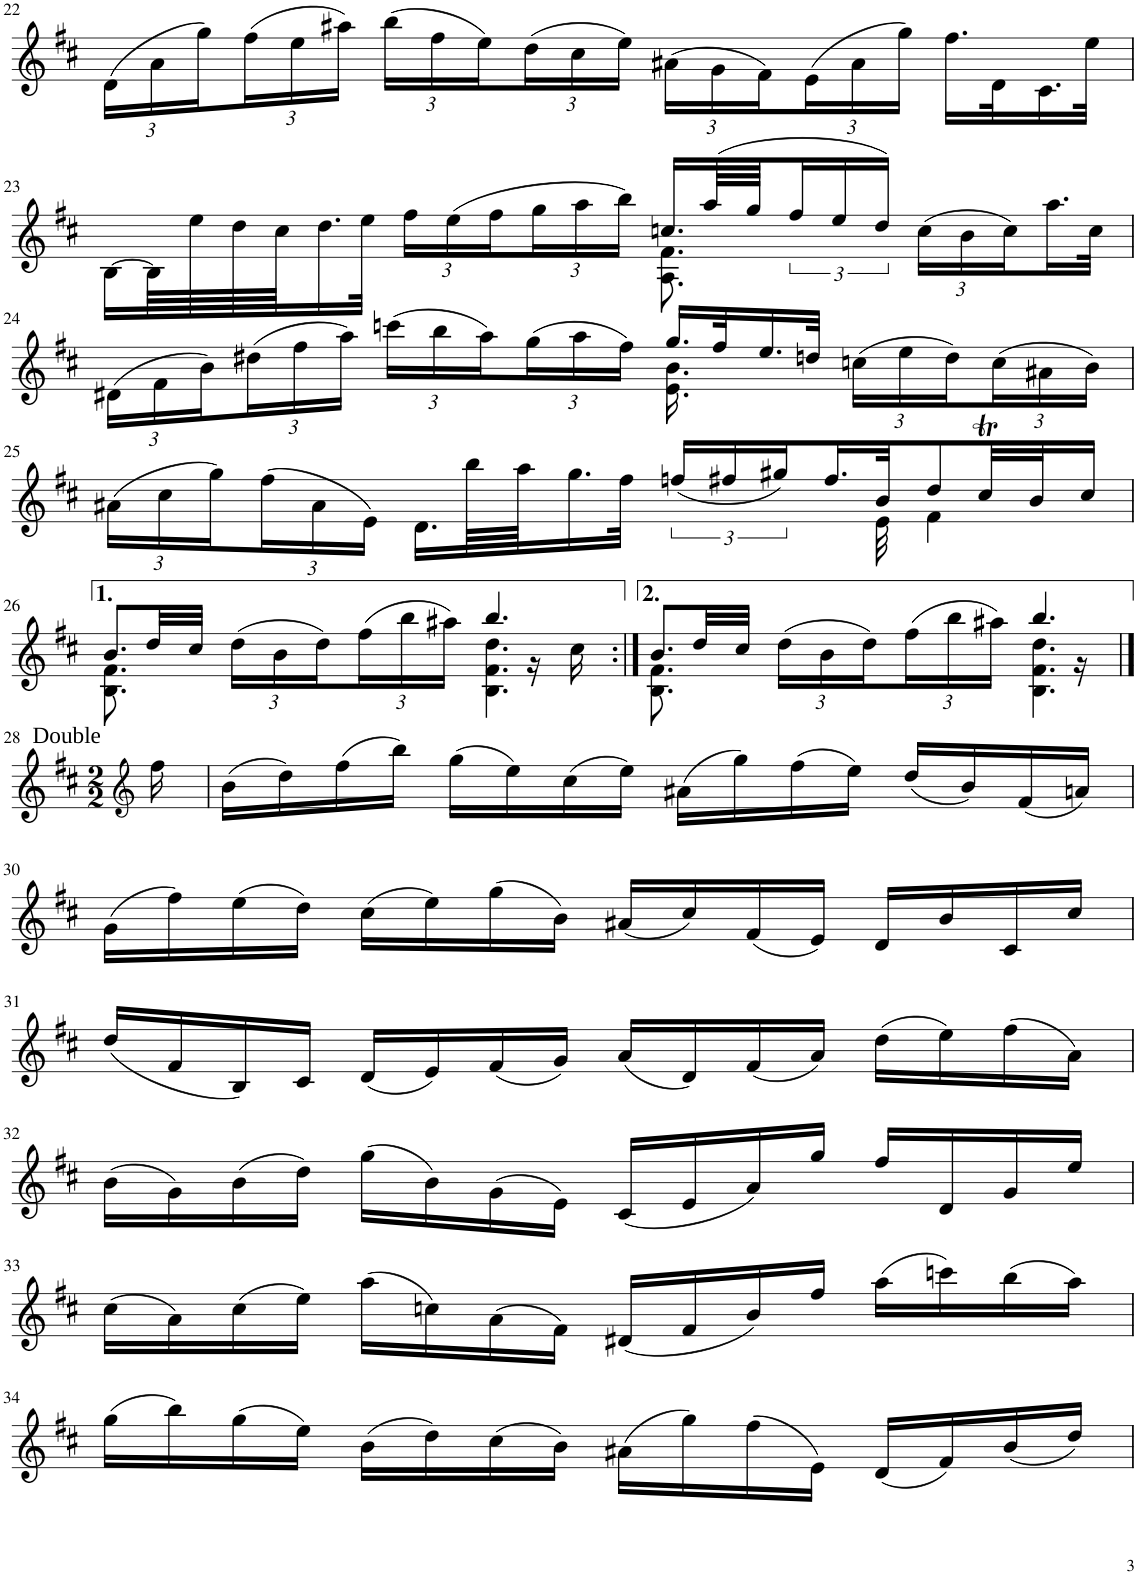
**kern
*part1
*staff1
*I"Soloinstrument
!!LO:PB:g=z
*clefG2
*k[f#c#]
*Xbrackettup
=22
(24d\LL
24a\
24gg\)
(24ff#\
24ee\
24aa#X\JJ)
(24bb\LL
24ff#\
24ee\)
(24dd\
24cc#\
24ee\JJ)
(24a#X\LL
24g\
24f#\)
(24e\
24a#\
24gg\JJ)
16.ff#\LL
32d\K
16.c#\
32ee\JJk
!!LO:LB:g=z
=23
*^
[16B\LL	2ryy
64B\LL]	.
64ee\	.
64dd\	.
64cc#\JJ	.
16.dd\	.
32ee\JJk	.
24ff#\LL	.
(24ee\	.
24ff#\	.
24gg\	.
24aa\	.
24bb\JJ)	.
16.ccn/LL	8.A\ 8.f#\
(64aa/LL	.
64gg/JJ	.
*brackettup	*
24ff#/	.
24ee/	.
.	4ryy
24dd/JJ)	.
*Xbrackettup	*
(24cc\LL	.
24b\	.
24cc\)	.
16.aa\	.
.	16ryy
32cc\JJk	.
!!LO:LB:g=z	!!
=24	=24
(24d#X\LL	2ryy
24f#\	.
24b\)	.
(24dd#X\	.
24ff#\	.
24aa\JJ)	.
(24cccn\LL	.
24bb\	.
24aa\)	.
(24gg\	.
24aa\	.
24ff#\JJ)	.
16.gg/LL	16.e\ 16.b\
32ff#/K	4ryy
16.ee/	.
32ddn/JJk	.
(24ccn\LL	.
24ee\	.
24dd\)	.
.	8ryy
(24cc\	.
24a#X\	.
24b\JJ)	.
.	32ryy
!!LO:LB:g=z	!!
=25	=25
(24a#X\LL	8..ryy
24cc#\	.
24gg\)	.
(24ff#\	.
24a#\	.
24e\JJ)	.
*v	*v
16.d\LL
64bb\LL
64aa\JJ
16.gg\
32ff#\JJk
*brackettup
(24ffn/LL
24ff#X/
24gg#X/)
16.ff#/
*^
32b/JK	32e\
8dd/	4f#\
32cc#t/LL	.
32b/J	.
16cc#/JJ	.
!!LO:LB:g=z	!!
=26	=26
8.b/L	8.B\ 8.f#\
32dd/LL	16ryy
32cc#/JJJ	.
*v	*v
*Xbrackettup
(24dd\LL
24b\
24dd\)
(24ff#\
24bb\
24aa#X\JJ)
*^
4.bb/	4.B\ 4.f#\ 4.dd\
8ryy	16r
.	16cc#\
=27:|!	=27:|!
8.b/L	8.B\ 8.f#\
32dd/LL	16ryy
32cc#/JJJ	.
*v	*v
(24dd\LL
24b\
24dd\)
(24ff#\
24bb\
24aa#X\JJ)
*^
4.bb/	4.B\ 4.f#\ 4.dd\
8ryy	16r
.	16ryy
*v	*v
!!LO:LB:g=z
==28
*clefG2
*M2/2
*^
!LO:TX:a:t=Double	!
*v	*v
16ff#\
=29
(16b\LL
16dd\)
(16ff#\
16bb\JJ)
(16gg\LL
16ee\)
(16cc#\
16ee\JJ)
(16a#X\LL
16gg\)
(16ff#\
16ee\JJ)
(16dd/LL
16b/)
(16f#/
16an/JJ)
!!LO:LB:g=z
=30
(16g\LL
16ff#\)
(16ee\
16dd\JJ)
(16cc#\LL
16ee\)
(16gg\
16b\JJ)
(16a#X/LL
16cc#/)
(16f#/
16e/JJ)
16d/LL
16b/
16c#/
16cc#/JJ
!!LO:LB:g=z
=31
(16dd/LL
16f#/
16B/)
16c#/JJ
(16d/LL
16e/)
(16f#/
16g/JJ)
(16a/LL
16d/)
(16f#/
16a/JJ)
(16dd\LL
16ee\)
(16ff#\
16a\JJ)
!!LO:LB:g=z
=32
(16b\LL
16g\)
(16b\
16dd\JJ)
(16gg\LL
16b\)
(16g\
16e\JJ)
(16c#/LL
16e/
16a/)
16gg/JJ
16ff#/LL
16d/
16g/
16ee/JJ
!!LO:LB:g=z
=33
(16cc#\LL
16a\)
(16cc#\
16ee\JJ)
(16aa\LL
16ccn\)
(16a\
16f#\JJ)
(16d#X/LL
16f#/
16b/)
16ff#/JJ
(16aa\LL
16cccn\)
(16bb\
16aa\JJ)
!!LO:LB:g=z
=34
(16gg\LL
16bb\)
(16gg\
16ee\JJ)
(16b\LL
16dd\)
(16cc#\
16b\JJ)
(16a#X\LL
16gg\)
(16ff#\
16e\JJ)
(16d/LL
16f#/)
(16b/
16dd/JJ)
=
*-
